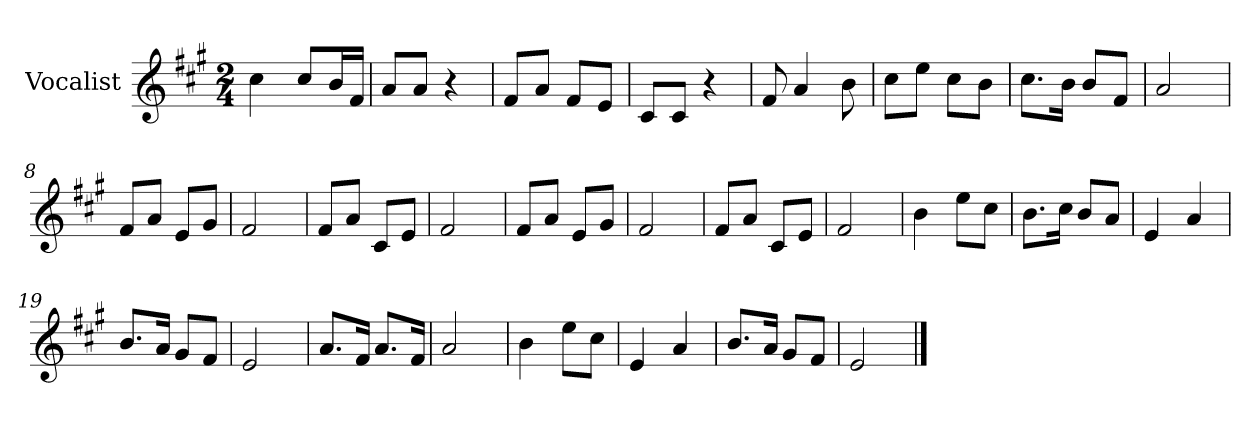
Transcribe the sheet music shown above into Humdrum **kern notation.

**kern
*part1
*staff1
*I"Vocalist
*k[f#c#g#]
*A:
*M2/4
=
4cc#
8cc#L
16bL
16f#JJ
=1
8aL
8aJ
4r
=2
8f#L
8aJ
8f#L
8eJ
=3
8c#L
8c#J
4r
=4
8f#
4a
8b
=5
8cc#L
8eeJ
8cc#L
8bJ
=6
8.cc#L
16bJk
8bL
8f#J
=7
2a
=8
8f#L
8aJ
8eL
8g#J
=9
2f#
=10
8f#L
8aJ
8c#L
8eJ
=11
2f#
=12
8f#L
8aJ
8eL
8g#J
=13
2f#
=14
8f#L
8aJ
8c#L
8eJ
=15
2f#
=16
4b
8eeL
8cc#J
=17
8.bL
16cc#Jk
8bL
8aJ
=18
4e
4a
=19
8.bL
16aJk
8g#L
8f#J
=20
2e
=21
8.aL
16f#Jk
8.aL
16f#Jk
=22
2a
=23
4b
8eeL
8cc#J
=24
4e
4a
=25
8.bL
16aJk
8g#L
8f#J
=26
2e
==
*-
